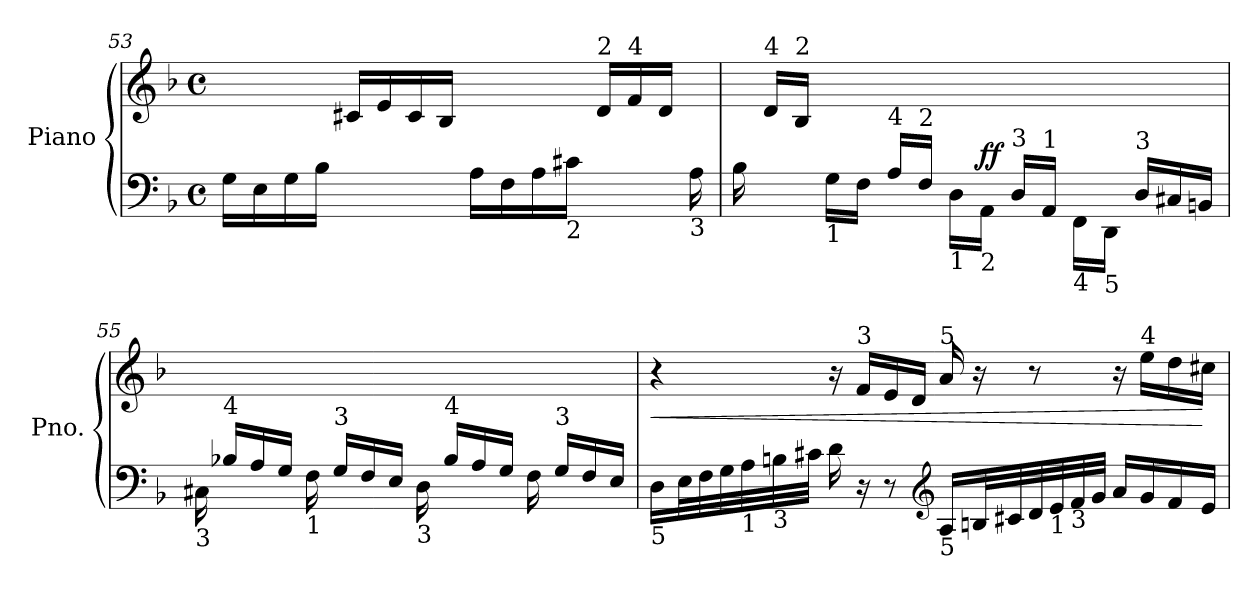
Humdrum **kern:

**kern	**kern	**dynam
*part1	*part1	*part1
*staff2	*staff1	*staff1/2
*I"Piano	*	*
*I'Pno.	*	*
!!LO:LB:g=z
*clefF4	*clefG2	*
*k[b-]	*k[b-]	*
*M4/4	*M4/4	*
*met(c)	*met(c)	*
=53	=53	=53
16G\LL	4ryy	.
16E\	.	.
16G\	.	.
16B-\JJ	.	.
4ryy	16c#X/LL	.
.	16e/	.
.	16c#/	.
.	16B-/JJ	.
16A\LL	4ryy	.
16F\	.	.
16A\	.	.
!LO:TX:b:t=2	!	!
16c#X\JJ	.	.
!	!LO:TX:a:t=2	!
8.ryy	16d/LL	.
!	!LO:TX:a:t=4	!
.	16f/	.
.	16d/JJ	.
!LO:TX:b:t=3	!	!
16A\	16ryy	.
=54	=54	=54
16B-\	16ryy	.
!	!LO:TX:a:t=4	!
8ryy	16d/LL	.
!	!LO:TX:a:t=2	!
.	16B-/JJ	.
!LO:TX:b:t=1	!	!
16G\LL	16ryy	.
16F\JJ	4ryy	.
!LO:TX:a:t=4	!	!
16A/LL	.	.
!LO:TX:a:t=2	!	!
16F/JJ	.	.
!LO:TX:b:t=1	!	!
16D\LL	.	.
!LO:TX:b:t=2	!	!
!	!	!LO:DY:a=2
16AA\JJ	2ryy	ff
!LO:TX:a:t=3	!	!
16D/LL	.	.
!LO:TX:a:t=1	!	!
16AA/JJ	.	.
!LO:TX:b:t=4	!	!
16FF\LL	.	.
!LO:TX:b:t=5	!	!
16DD\JJ	.	.
!LO:TX:a:t=3	!	!
16D/LL	.	.
16C#X/	.	.
16BBn/JJ	.	.
!!LO:PB:g=z
=55	=55	=55
!LO:TX:b:t=3	!	!
16C#X\	1ryy	.
!LO:TX:a:t=4	!	!
16B-X/LL	.	.
16A/	.	.
16G/JJ	.	.
!LO:TX:b:t=1	!	!
16F\	.	.
!LO:TX:a:t=3	!	!
16G/LL	.	.
16F/	.	.
16E/JJ	.	.
!LO:TX:b:t=3	!	!
16D\	.	.
!LO:TX:a:t=4	!	!
16B-/LL	.	.
16A/	.	.
16G/JJ	.	.
16F\	.	.
!LO:TX:a:t=3	!	!
16G/LL	.	.
16F/	.	.
16E/JJ	.	.
=56	=56	=56
!LO:TX:b:t=5	!	!
!	!	!LO:HP:b
16D\LL	4r	<
32E\L	.	.
32F\	.	.
32G\	.	.
!LO:TX:b:t=1	!	!
32A\	.	.
!LO:TX:b:t=3	!	!
32Bn\	.	.
32c#X\JJJ	.	.
16d\	16r	.
!	!LO:TX:a:t=3	!
16r	16f/LL	.
8r	16e/	.
.	16d/JJ	.
*clefG2	*	*
!	!LO:TX:a:t=5	!
!LO:TX:b:t=5	!	!
16A/LL	16a/	.
32Bn/L	16r	.
32c#X/	.	.
32d/	8r	.
!LO:TX:b:t=1	!	!
32e/	.	.
!LO:TX:b:t=3	!	!
32f/	.	.
32g/JJJ	.	.
16a/LL	16r	.
!	!LO:TX:a:t=4	!
16g/	16ee\LL	.
16f/	16dd\	.
16e/JJ	16cc#X\JJ	[
=	=	=
*-	*-	*-
